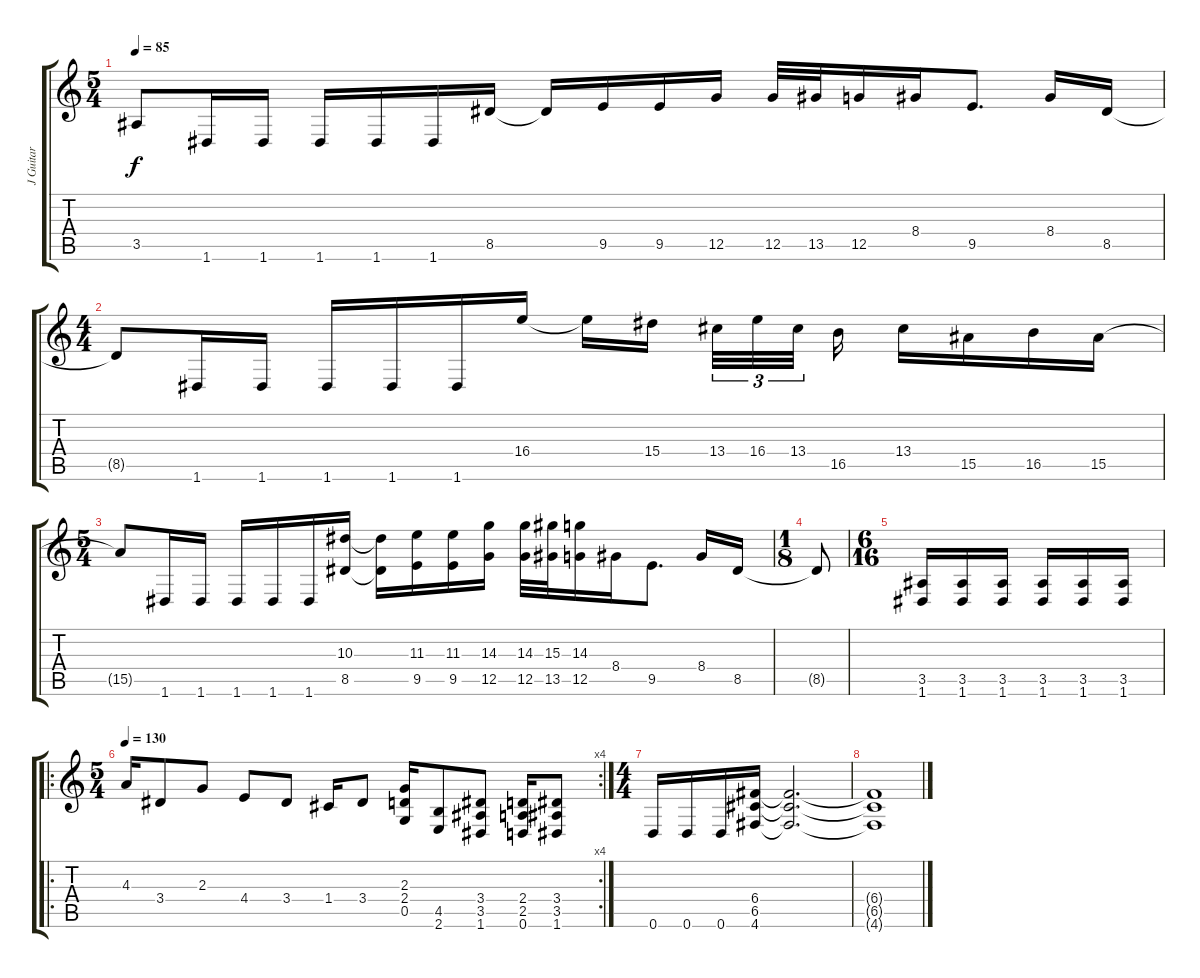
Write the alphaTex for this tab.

\track ("J Guitar" "J Guitar") {instrument distortionguitar}
\staff {score tabs}
\tuning (D4 A3 F3 C3 G2 D2) {hide}
\ts (5 4)
\tempo 85
\clef g2
\ks c
3.5{t}.8{dy f} 1.6.16 1.6.16 1.6.16 1.6.16 1.6.16 8.5.16 8.5{t}.16 9.5.16 9.5.16 12.5.16 12.5.32 13.5.32 12.5.16 8.4.16 9.5.8{d} 8.4.16 8.5.16 |
\ts (4 4)
8.5{t}.8 1.6.16 1.6.16 1.6.16 1.6.16 1.6.16 16.4.16 16.4{t}.16 15.4.16 13.4.32{tu (3 2)} 16.4.32{tu (3 2)} 13.4.32{tu (3 2)} 16.5.16 13.4.16 15.5.16 16.5.16 15.5.16 |
\ts (5 4)
15.5{t}.8 1.6.16 1.6.16 1.6.16 1.6.16 1.6.16 (10.3 8.5).16 (10.3{t} 8.5{t}).16 (11.3 9.5).16 (11.3 9.5).16 (14.3 12.5).16 (14.3 12.5).32 (15.3 13.5).32 (14.3 12.5).16 8.4.16 9.5.8{d} 8.4.16 8.5.16 |
\ts (1 8)
8.5{t}.8 |
\ts (6 16)
(3.5 1.6).16 (3.5 1.6).16 (3.5 1.6).16 (3.5 1.6).16 (3.5 1.6).16 (3.5 1.6).16 |
\ro
\rc 4
\ts (5 4)
\tempo 130
4.3.16 3.4.8 2.3.8 4.4.8 3.4.8 1.4.16 3.4.8 (2.3 2.4 0.5).16 (4.5 2.6).8 (3.4 3.5 1.6).8 (2.4 2.5 0.6).16 (3.4 3.5 1.6).8 |
\ts (4 4)
0.6.16 0.6.16 0.6.16 (6.4 6.5 4.6).16 (6.4{t} 6.5{t} 4.6{t}).2{d} |
(6.4{t} 6.5{t} 4.6{t}).1
